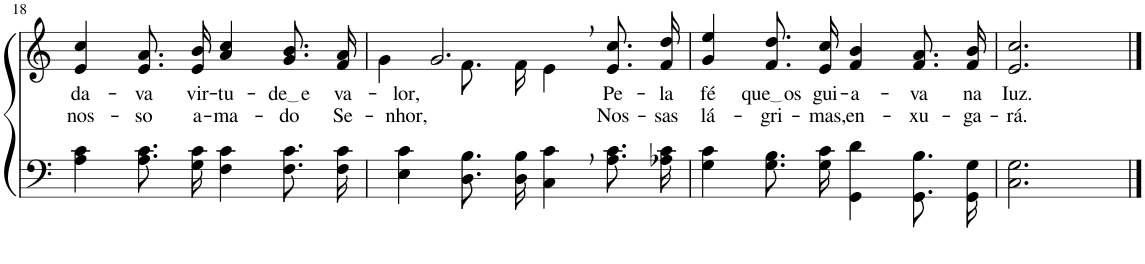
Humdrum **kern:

**kern	**kern	**text	**text
*part2	*part1	*part1	*part1
*staff2	*staff1	*staff1	*staff1
*I"Parte III e IV	*I"Parte I e II	*	*
!!LO:PB:g=z
*clefF4	*clefG2	*	*
*k[]	*k[]	*	*
*M4/4	*M4/4	*	*
=18	=18	=18	=18
!	!	!LO:LY:b	!LO:LY:b
4A\ 4c\	4e/ 4cc/	da-	nos-
!	!	!LO:LY:b	!LO:LY:b
8.A\ 8.c\L	8.e/ 8.a/L	-va	-so
!	!	!LO:LY:b	!LO:LY:b
16G\ 16c\Jk	16e/ 16b/Jk	vir-	a-
!	!	!LO:LY:b	!LO:LY:b
4F\ 4c\	4a/ 4cc/	-tu-	-ma-
!	!	!LO:LY:b	!LO:LY:b
8.F\ 8.c\L	8.g/ 8.b/L	de e	-do
!	!	!LO:LY:b	!LO:LY:b
16F\ 16c\Jk	16f/ 16a/Jk	va-	Se-
=19	=19	=19	=19
!	!	!LO:LY:b	!LO:LY:b
*	*^	*	*
4E\ 4c\	2.g,/	4g\	-lor,	-nhor,
8.D\ 8.B\L	.	8.f\L	.	.
16D\ 16B\Jk	.	16f\Jk	.	.
4C\, 4c\,	.	4e\	.	.
!	!	!	!LO:LY:b	!LO:LY:b
8.A\ 8.c\L	8.e/ 8.cc/L	4ryy	Pe-	Nos-
!	!	!	!LO:LY:b	!LO:LY:b
16A-X\ 16c\Jk	16f/ 16dd/Jk	.	-la	-sas
*	*v	*v	*	*
=20	=20	=20	=20
!	!	!LO:LY:b	!LO:LY:b
4G\ 4c\	4g/ 4ee/	fé	lá-
!	!	!LO:LY:b	!LO:LY:b
8.G\ 8.B\L	8.f/ 8.dd/L	que os	-gri-
!	!	!LO:LY:b	!LO:LY:b
16G\ 16c\Jk	16e/ 16cc/Jk	gui-	-mas,
!	!	!LO:LY:b	!LO:LY:b
4GG\ 4d\	4f/ 4b/	-a-	en-
!	!	!LO:LY:b	!LO:LY:b
8.GG/ 8.B/L	8.f/ 8.a/L	-va	-xu-
!	!	!LO:LY:b	!LO:LY:b
16GG/ 16G/Jk	16f/ 16b/Jk	na	-ga-
=21	=21	=21	=21
!	!	!LO:LY:b	!LO:LY:b
2.C\ 2.G\	2.e/ 2.cc/	Iuz.	-rá.
==	==	==	==
*-	*-	*-	*-
